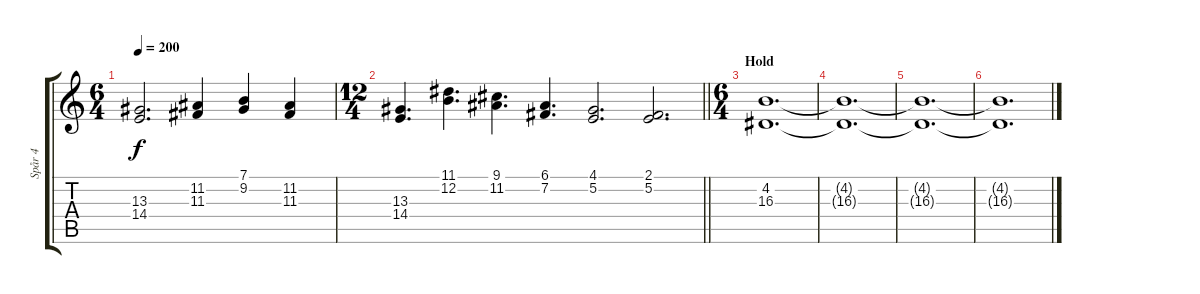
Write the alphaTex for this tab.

\track ("Spår 4" "Spår 4") {instrument stringensemble1}
\staff {score tabs}
\tuning (E4 B3 G3 D3 A2 E2) {hide}
\ts (6 4)
\tempo 200
\clef g2
\ks c
(13.3 14.4).2{d dy f} (11.2 11.3).4 (7.1 9.2).4 (11.2 11.3).4 |
\ts (12 4)
\barLineRight lightlight
(13.3 14.4).4{d} (11.1 12.2).4{d} (9.1 11.2).4{d} (6.1 7.2).4{d} (4.1 5.2).2{d} (2.1 5.2).2{d} |
\ts (6 4)
\section ("" "Hold")
(4.2 16.3).1{d} |
(4.2{t} 16.3{t}).1{d} |
(4.2{t} 16.3{t}).1{d} |
(4.2{t} 16.3{t}).1{d}
